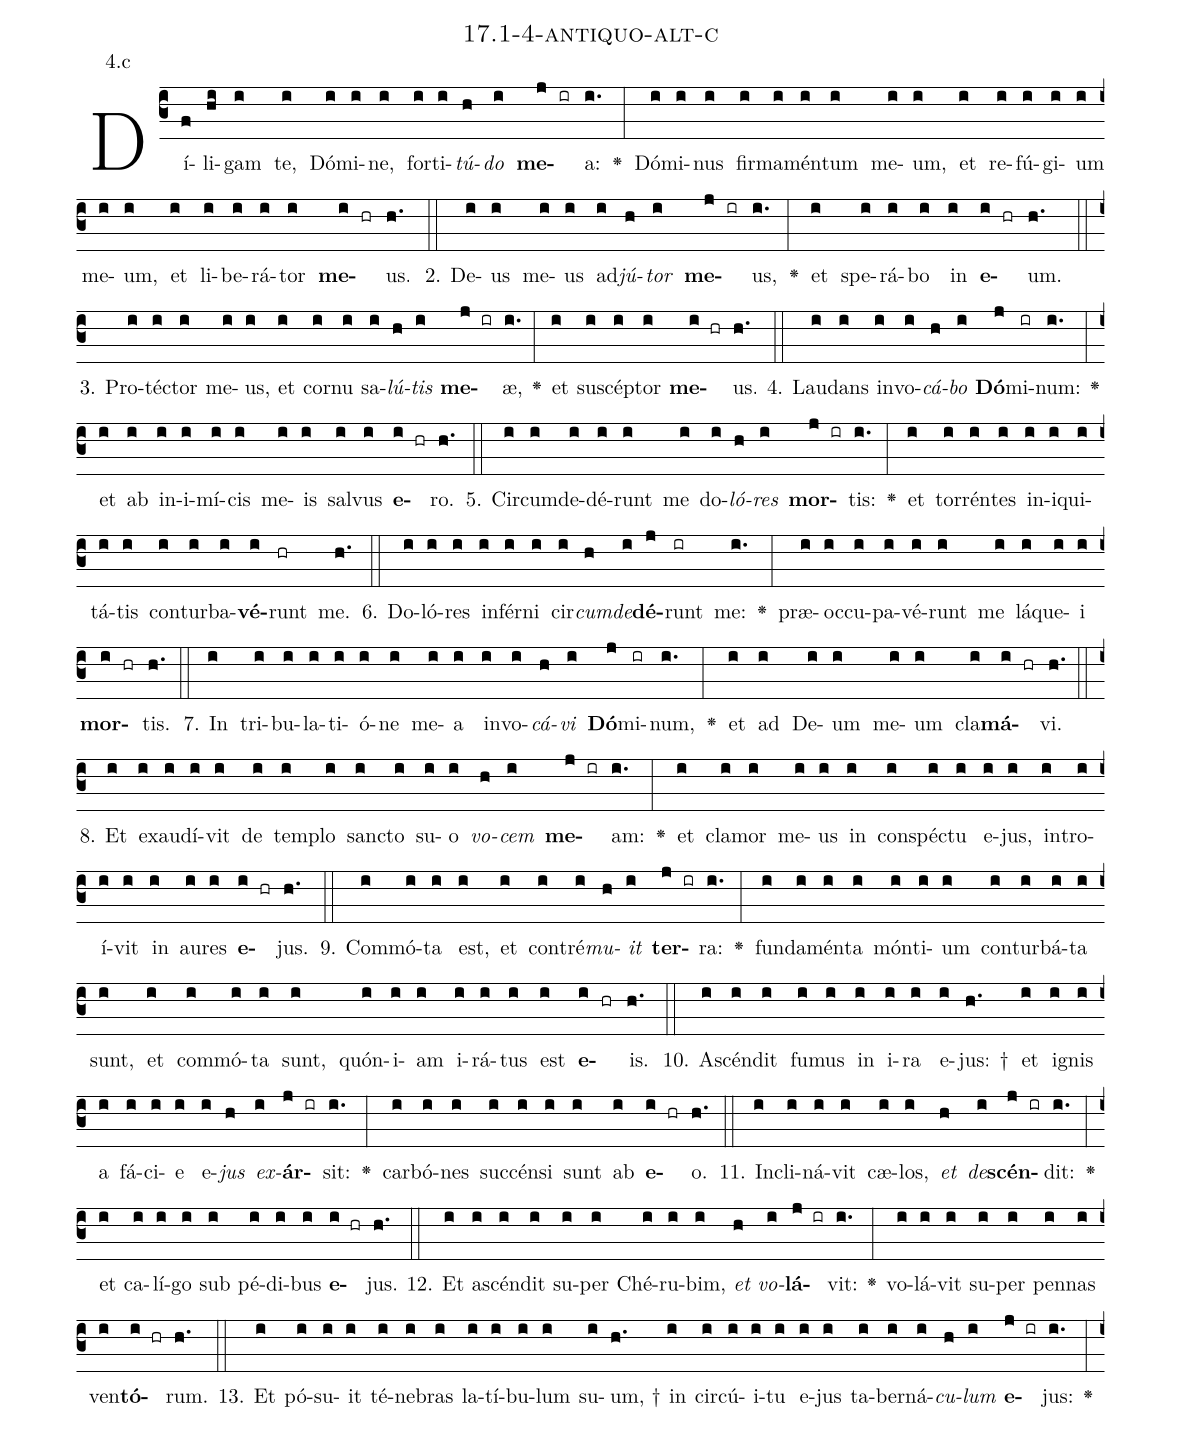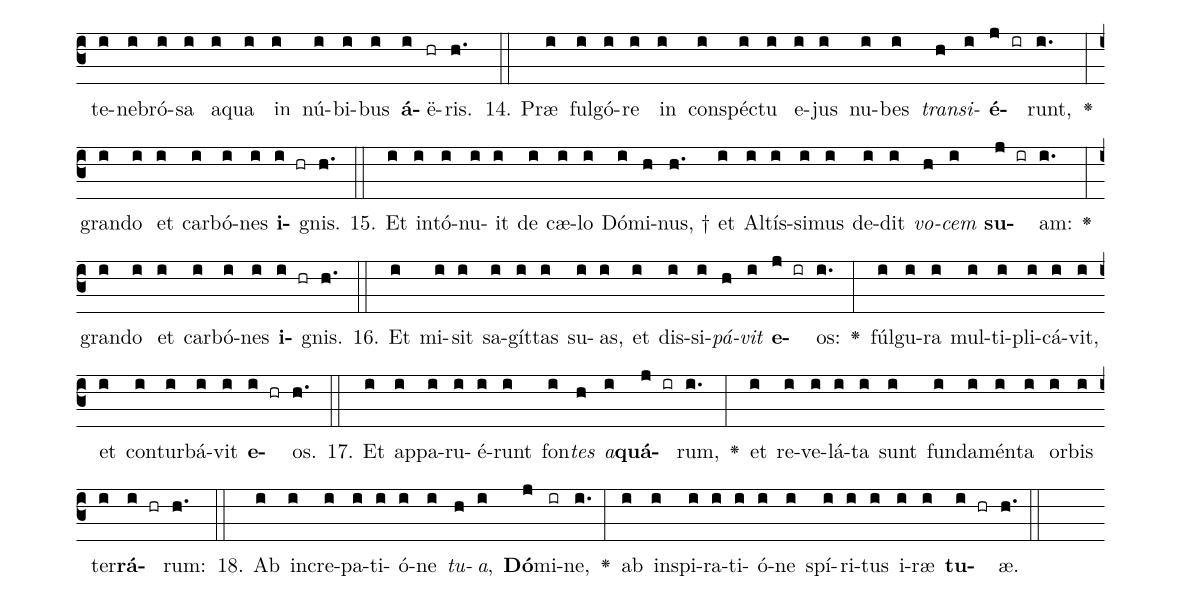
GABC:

name: 17.1-4-antiquo-alt-c;
annotation: 4.c;
%%
(c3)Dí(f)li(hi)gam(i) te,(i) Dó(i)mi(i)ne,(i) for(i)ti(i)<i>tú</i>(h)<i>do</i>(i) <b>me</b>(j ir)a:(i.) <v>\greheightstar</v>(:) Dó(i)mi(i)nus(i) fir(i)ma(i)mén(i)tum(i) me(i)um,(i) et(i) re(i)fú(i)gi(i)um(i) me(i)um,(i) et(i) li(i)be(i)rá(i)tor(i) <b>me</b>(i hr)us.(h.) (::)
2. De(i)us(i) me(i)us(i) ad(i)<i>jú</i>(h)<i>tor</i>(i) <b>me</b>(j ir)us,(i.) <v>\greheightstar</v>(:) et(i) spe(i)rá(i)bo(i) in(i) <b>e</b>(i hr)um.(h.) (::)
3. Pro(i)téc(i)tor(i) me(i)us,(i) et(i) cor(i)nu(i) sa(i)<i>lú</i>(h)<i>tis</i>(i) <b>me</b>(j ir)æ,(i.) <v>\greheightstar</v>(:) et(i) su(i)scép(i)tor(i) <b>me</b>(i hr)us.(h.) (::)
4. Lau(i)dans(i) in(i)vo(i)<i>cá</i>(h)<i>bo</i>(i) <b>Dó</b>(j)mi(ir)num:(i.) <v>\greheightstar</v>(:) et(i) ab(i) in(i)i(i)mí(i)cis(i) me(i)is(i) sal(i)vus(i) <b>e</b>(i hr)ro.(h.) (::)
5. Cir(i)cum(i)de(i)dé(i)runt(i) me(i) do(i)<i>ló</i>(h)<i>res</i>(i) <b>mor</b>(j ir)tis:(i.) <v>\greheightstar</v>(:) et(i) tor(i)rén(i)tes(i) in(i)i(i)qui(i)tá(i)tis(i) con(i)tur(i)ba(i)<b>vé</b>(i)runt(hr) me.(h.) (::)
6. Do(i)ló(i)res(i) in(i)fér(i)ni(i) cir(i)<i>cum</i>(h)<i>de</i>(i)<b>dé</b>(j)runt(ir) me:(i.) <v>\greheightstar</v>(:) præ(i)oc(i)cu(i)pa(i)vé(i)runt(i) me(i) lá(i)que(i)i(i) <b>mor</b>(i hr)tis.(h.) (::)
7. In(i) tri(i)bu(i)la(i)ti(i)ó(i)ne(i) me(i)a(i) in(i)vo(i)<i>cá</i>(h)<i>vi</i>(i) <b>Dó</b>(j)mi(ir)num,(i.) <v>\greheightstar</v>(:) et(i) ad(i) De(i)um(i) me(i)um(i) cla(i)<b>má</b>(i hr)vi.(h.) (::)
8. Et(i) ex(i)au(i)dí(i)vit(i) de(i) tem(i)plo(i) sanc(i)to(i) su(i)o(i) <i>vo</i>(h)<i>cem</i>(i) <b>me</b>(j ir)am:(i.) <v>\greheightstar</v>(:) et(i) cla(i)mor(i) me(i)us(i) in(i) con(i)spéc(i)tu(i) e(i)jus,(i) in(i)tro(i)í(i)vit(i) in(i) au(i)res(i) <b>e</b>(i hr)jus.(h.) (::)
9. Com(i)mó(i)ta(i) est,(i) et(i) con(i)tré(i)<i>mu</i>(h)<i>it</i>(i) <b>ter</b>(j ir)ra:(i.) <v>\greheightstar</v>(:) fun(i)da(i)mén(i)ta(i) món(i)ti(i)um(i) con(i)tur(i)bá(i)ta(i) sunt,(i) et(i) com(i)mó(i)ta(i) sunt,(i) quón(i)i(i)am(i) i(i)rá(i)tus(i) est(i) <b>e</b>(i hr)is.(h.) (::)
10. A(i)scén(i)dit(i) fu(i)mus(i) in(i) i(i)ra(i) e(i)jus: †(h.) et(i) i(i)gnis(i) a(i) fá(i)ci(i)e(i) e(i)<i>jus</i>(h) <i>ex</i>(i)<b>ár</b>(j ir)sit:(i.) <v>\greheightstar</v>(:) car(i)bó(i)nes(i) suc(i)cén(i)si(i) sunt(i) ab(i) <b>e</b>(i hr)o.(h.) (::)
11. In(i)cli(i)ná(i)vit(i) cæ(i)los,(i) <i>et</i>(h) <i>de</i>(i)<b>scén</b>(j ir)dit:(i.) <v>\greheightstar</v>(:) et(i) ca(i)lí(i)go(i) sub(i) pé(i)di(i)bus(i) <b>e</b>(i hr)jus.(h.) (::)
12. Et(i) a(i)scén(i)dit(i) su(i)per(i) Ché(i)ru(i)bim,(i) <i>et</i>(h) <i>vo</i>(i)<b>lá</b>(j ir)vit:(i.) <v>\greheightstar</v>(:) vo(i)lá(i)vit(i) su(i)per(i) pen(i)nas(i) ven(i)<b>tó</b>(i hr)rum.(h.) (::)
13. Et(i) pó(i)su(i)it(i) té(i)ne(i)bras(i) la(i)tí(i)bu(i)lum(i) su(i)um, †(h.) in(i) cir(i)cú(i)i(i)tu(i) e(i)jus(i) ta(i)ber(i)ná(i)<i>cu</i>(h)<i>lum</i>(i) <b>e</b>(j ir)jus:(i.) <v>\greheightstar</v>(:) te(i)ne(i)bró(i)sa(i) a(i)qua(i) in(i) nú(i)bi(i)bus(i) <b>á</b>(i)ë(hr)ris.(h.) (::)
14. Præ(i) ful(i)gó(i)re(i) in(i) con(i)spéc(i)tu(i) e(i)jus(i) nu(i)bes(i) <i>trans</i>(h)<i>i</i>(i)<b>é</b>(j ir)runt,(i.) <v>\greheightstar</v>(:) gran(i)do(i) et(i) car(i)bó(i)nes(i) <b>i</b>(i hr)gnis.(h.) (::)
15. Et(i) in(i)tó(i)nu(i)it(i) de(i) cæ(i)lo(i) Dó(i)mi(h)nus, †(h.) et(i) Al(i)tís(i)si(i)mus(i) de(i)dit(i) <i>vo</i>(h)<i>cem</i>(i) <b>su</b>(j ir)am:(i.) <v>\greheightstar</v>(:) gran(i)do(i) et(i) car(i)bó(i)nes(i) <b>i</b>(i hr)gnis.(h.) (::)
16. Et(i) mi(i)sit(i) sa(i)gít(i)tas(i) su(i)as,(i) et(i) dis(i)si(i)<i>pá</i>(h)<i>vit</i>(i) <b>e</b>(j ir)os:(i.) <v>\greheightstar</v>(:) fúl(i)gu(i)ra(i) mul(i)ti(i)pli(i)cá(i)vit,(i) et(i) con(i)tur(i)bá(i)vit(i) <b>e</b>(i hr)os.(h.) (::)
17. Et(i) ap(i)pa(i)ru(i)é(i)runt(i) fon(i)<i>tes</i>(h) <i>a</i>(i)<b>quá</b>(j ir)rum,(i.) <v>\greheightstar</v>(:) et(i) re(i)ve(i)lá(i)ta(i) sunt(i) fun(i)da(i)mén(i)ta(i) or(i)bis(i) ter(i)<b>rá</b>(i hr)rum:(h.) (::)
18. Ab(i) in(i)cre(i)pa(i)ti(i)ó(i)ne(i) <i>tu</i>(h)<i>a</i>,(i) <b>Dó</b>(j)mi(ir)ne,(i.) <v>\greheightstar</v>(:) ab(i) in(i)spi(i)ra(i)ti(i)ó(i)ne(i) spí(i)ri(i)tus(i) i(i)ræ(i) <b>tu</b>(i hr)æ.(h.) (::)
